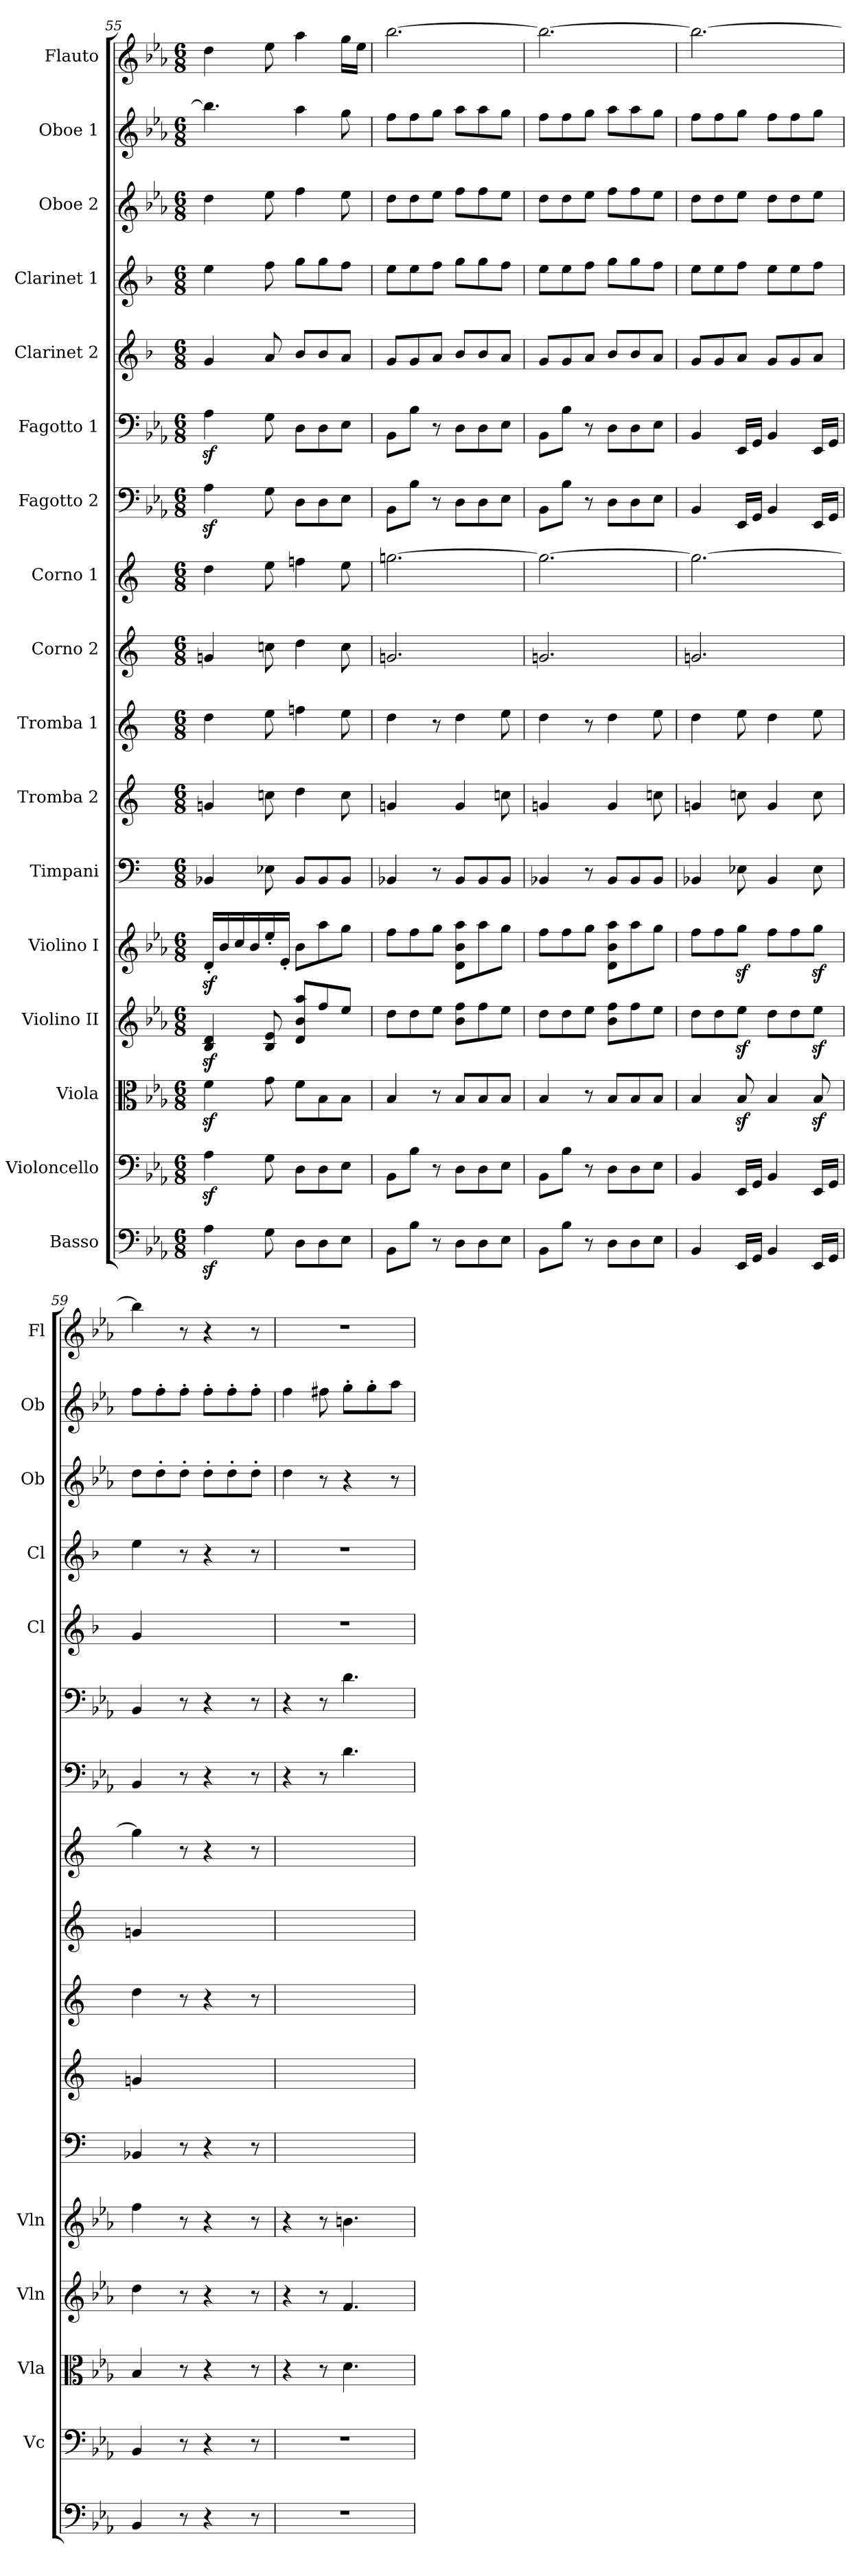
**kern	**kern	**kern	**kern	**kern	**kern	**kern	**kern	**kern	**kern	**kern	**kern	**kern	**kern	**kern	**kern	**kern
*part17	*part16	*part15	*part14	*part13	*part12	*part11	*part10	*part9	*part8	*part7	*part6	*part5	*part4	*part3	*part2	*part1
*staff17	*staff16	*staff15	*staff14	*staff13	*staff12	*staff11	*staff10	*staff9	*staff8	*staff7	*staff6	*staff5	*staff4	*staff3	*staff2	*staff1
*I"Basso	*I"Violoncello	*I"Viola	*I"Violino II	*I"Violino I	*I"Timpani	*I"Tromba 2	*I"Tromba 1	*I"Corno 2	*I"Corno 1	*I"Fagotto 2	*I"Fagotto 1	*I"Clarinet 2	*I"Clarinet 1	*I"Oboe 2	*I"Oboe 1	*I"Flauto
*	*I'Vc	*I'Vla	*I'Vln	*I'Vln	*	*	*	*	*	*	*	*I'Cl	*I'Cl	*I'Ob	*I'Ob	*I'Fl
*clefF4	*clefF4	*clefC3	*clefG2	*clefG2	*clefF4	*clefG2	*clefG2	*clefG2	*clefG2	*clefF4	*clefF4	*clefG2	*clefG2	*clefG2	*clefG2	*clefG2
*ITrd7c12	*	*	*	*	*	*ITrd-2c-3	*ITrd-2c-3	*ITrd5c9	*ITrd5c9	*	*	*ITrd1c2	*ITrd1c2	*	*	*
*k[b-e-a-]	*k[b-e-a-]	*k[b-e-a-]	*k[b-e-a-]	*k[b-e-a-]	*	*	*	*	*	*k[b-e-a-]	*k[b-e-a-]	*k[b-e-a-]	*k[b-e-a-]	*k[b-e-a-]	*k[b-e-a-]	*k[b-e-a-]
*M6/8	*M6/8	*M6/8	*M6/8	*M6/8	*M6/8	*M6/8	*M6/8	*M6/8	*M6/8	*M6/8	*M6/8	*M6/8	*M6/8	*M6/8	*M6/8	*M6/8
=55	=55	=55	=55	=55	=55	=55	=55	=55	=55	=55	=55	=55	=55	=55	=55	=55
4AA-z	4A-z	4fz	4B-z 4dz	16dz'/LL	4BB-X	4b-X	4ff	4B-X	4f	4A-z	4A-z	4f	4dd	4dd	4.bb-]	4dd
.	.	.	.	16b-/	.	.	.	.	.	.	.	.	.	.	.	.
.	.	.	.	16cc/	.	.	.	.	.	.	.	.	.	.	.	.
.	.	.	.	16b-/	.	.	.	.	.	.	.	.	.	.	.	.
8GG	8G	8g	8B- 8e-	16ee-'/	8E-X	8ee-X	8gg	8e-X	8g	8G	8G	8g	8ee-	8ee-	.	8ee-
.	.	.	.	16e-'/JJ	.	.	.	.	.	.	.	.	.	.	.	.
8DD\L	8D\L	8f\L	8d/ 8b-/ 8aa-/L	8b-\L	8BB-/L	4ff	4aa-X	4f	4a-X	8D\L	8D\L	8a-/L	8ff\L	4ff	4aa-	4aa-
8DD\	8D\	8B-\	8ff/	8aa-\	8BB-/	.	.	.	.	8D\	8D\	8a-/	8ff\	.	.	.
8EE-\J	8E-\J	8B-\J	8ee-/J	8gg\J	8BB-/J	8ee-	8gg	8e-	8g	8E-\J	8E-\J	8g/J	8ee-\J	8ee-	8gg	16gg\LL
.	.	.	.	.	.	.	.	.	.	.	.	.	.	.	.	16ee-\JJ
=56	=56	=56	=56	=56	=56	=56	=56	=56	=56	=56	=56	=56	=56	=56	=56	=56
8BBB-\L	8BB-\L	4B-	8dd\L	8ff\L	4BB-X	4b-X	4ff	2.B-X	[2.b-X	8BB-\L	8BB-\L	8f/L	8dd\L	8dd\L	8ff\L	[2.bb-
8BB-\J	8B-\J	.	8dd\	8ff\	.	.	.	.	.	8B-\J	8B-\J	8f/	8dd\	8dd\	8ff\	.
8r	8r	8r	8ee-\J	8gg\J	8r	8ryy	8r	.	.	8r	8r	8g/J	8ee-\J	8ee-\J	8gg\J	.
8DD\L	8D\L	8B-/L	8b-\ 8ff\L	8d\ 8b-\ 8aa-\L	8BB-/L	4b-	4ff	.	.	8D\L	8D\L	8a-/L	8ff\L	8ff\L	8aa-\L	.
8DD\	8D\	8B-/	8ff\	8aa-\	8BB-/	.	.	.	.	8D\	8D\	8a-/	8ff\	8ff\	8aa-\	.
8EE-\J	8E-\J	8B-/J	8ee-\J	8gg\J	8BB-/J	8ee-X	8gg	.	.	8E-\J	8E-\J	8g/J	8ee-\J	8ee-\J	8gg\J	.
=57	=57	=57	=57	=57	=57	=57	=57	=57	=57	=57	=57	=57	=57	=57	=57	=57
8BBB-\L	8BB-\L	4B-	8dd\L	8ff\L	4BB-X	4b-X	4ff	2.B-X	2.b-_	8BB-\L	8BB-\L	8f/L	8dd\L	8dd\L	8ff\L	2.bb-_
8BB-\J	8B-\J	.	8dd\	8ff\	.	.	.	.	.	8B-\J	8B-\J	8f/	8dd\	8dd\	8ff\	.
8r	8r	8r	8ee-\J	8gg\J	8r	8ryy	8r	.	.	8r	8r	8g/J	8ee-\J	8ee-\J	8gg\J	.
8DD\L	8D\L	8B-/L	8b-\ 8ff\L	8d\ 8b-\ 8aa-\L	8BB-/L	4b-	4ff	.	.	8D\L	8D\L	8a-/L	8ff\L	8ff\L	8aa-\L	.
8DD\	8D\	8B-/	8ff\	8aa-\	8BB-/	.	.	.	.	8D\	8D\	8a-/	8ff\	8ff\	8aa-\	.
8EE-\J	8E-\J	8B-/J	8ee-\J	8gg\J	8BB-/J	8ee-X	8gg	.	.	8E-\J	8E-\J	8g/J	8ee-\J	8ee-\J	8gg\J	.
=58	=58	=58	=58	=58	=58	=58	=58	=58	=58	=58	=58	=58	=58	=58	=58	=58
4BBB-	4BB-	4B-	8dd\L	8ff\L	4BB-X	4b-X	4ff	2.B-X	2.b-_	4BB-	4BB-	8f/L	8dd\L	8dd\L	8ff\L	2.bb-_
.	.	.	8dd\	8ff\	.	.	.	.	.	.	.	8f/	8dd\	8dd\	8ff\	.
16EEE-/LL	16EE-/LL	8B-z	8ee-z\J	8ggz\J	8E-X	8ee-X	8gg	.	.	16EE-/LL	16EE-/LL	8g/J	8ee-\J	8ee-\J	8gg\J	.
16GGG/JJ	16GG/JJ	.	.	.	.	.	.	.	.	16GG/JJ	16GG/JJ	.	.	.	.	.
4BBB-	4BB-	4B-	8dd\L	8ff\L	4BB-	4b-	4ff	.	.	4BB-	4BB-	8f/L	8dd\L	8dd\L	8ff\L	.
.	.	.	8dd\	8ff\	.	.	.	.	.	.	.	8f/	8dd\	8dd\	8ff\	.
16EEE-/LL	16EE-/LL	8B-z	8ee-z\J	8ggz\J	8E-	8ee-	8gg	.	.	16EE-/LL	16EE-/LL	8g/J	8ee-\J	8ee-\J	8gg\J	.
16GGG/JJ	16GG/JJ	.	.	.	.	.	.	.	.	16GG/JJ	16GG/JJ	.	.	.	.	.
=59	=59	=59	=59	=59	=59	=59	=59	=59	=59	=59	=59	=59	=59	=59	=59	=59
4BBB-	4BB-	4B-	4dd	4ff	4BB-X	4b-X	4ff	4B-X	4b-]	4BB-	4BB-	4f	4dd	8dd\L	8ff\L	4bb-]
.	.	.	.	.	.	.	.	.	.	.	.	.	.	8dd'\	8ff'\	.
8r	8r	8r	8r	8r	8r	8ryy	8r	8ryy	8r	8r	8r	8ryy	8r	8dd'\J	8ff'\J	8r
4r	4r	4r	4r	4r	4r	4ryy	4r	4ryy	4r	4r	4r	4ryy	4r	8dd'\L	8ff'\L	4r
.	.	.	.	.	.	.	.	.	.	.	.	.	.	8dd'\	8ff'\	.
8r	8r	8r	8r	8r	8r	8ryy	8r	8ryy	8r	8r	8r	8ryy	8r	8dd'\J	8ff'\J	8r
=60	=60	=60	=60	=60	=60	=60	=60	=60	=60	=60	=60	=60	=60	=60	=60	=60
2.r	2.r	4r	4r	4r	2.ryy	2.ryy	2.ryy	2.ryy	2.ryy	4r	4r	2.r	2.r	4dd	4ff	2.r
.	.	8r	8r	8r	.	.	.	.	.	8r	8r	.	.	8r	8ff#X	.
.	.	4.d	4.f	4.bn	.	.	.	.	.	4.d	4.d	.	.	4r	8gg'\L	.
.	.	.	.	.	.	.	.	.	.	.	.	.	.	.	8gg'\	.
.	.	.	.	.	.	.	.	.	.	.	.	.	.	8r	8aa-\J	.
=	=	=	=	=	=	=	=	=	=	=	=	=	=	=	=	=
*-	*-	*-	*-	*-	*-	*-	*-	*-	*-	*-	*-	*-	*-	*-	*-	*-
